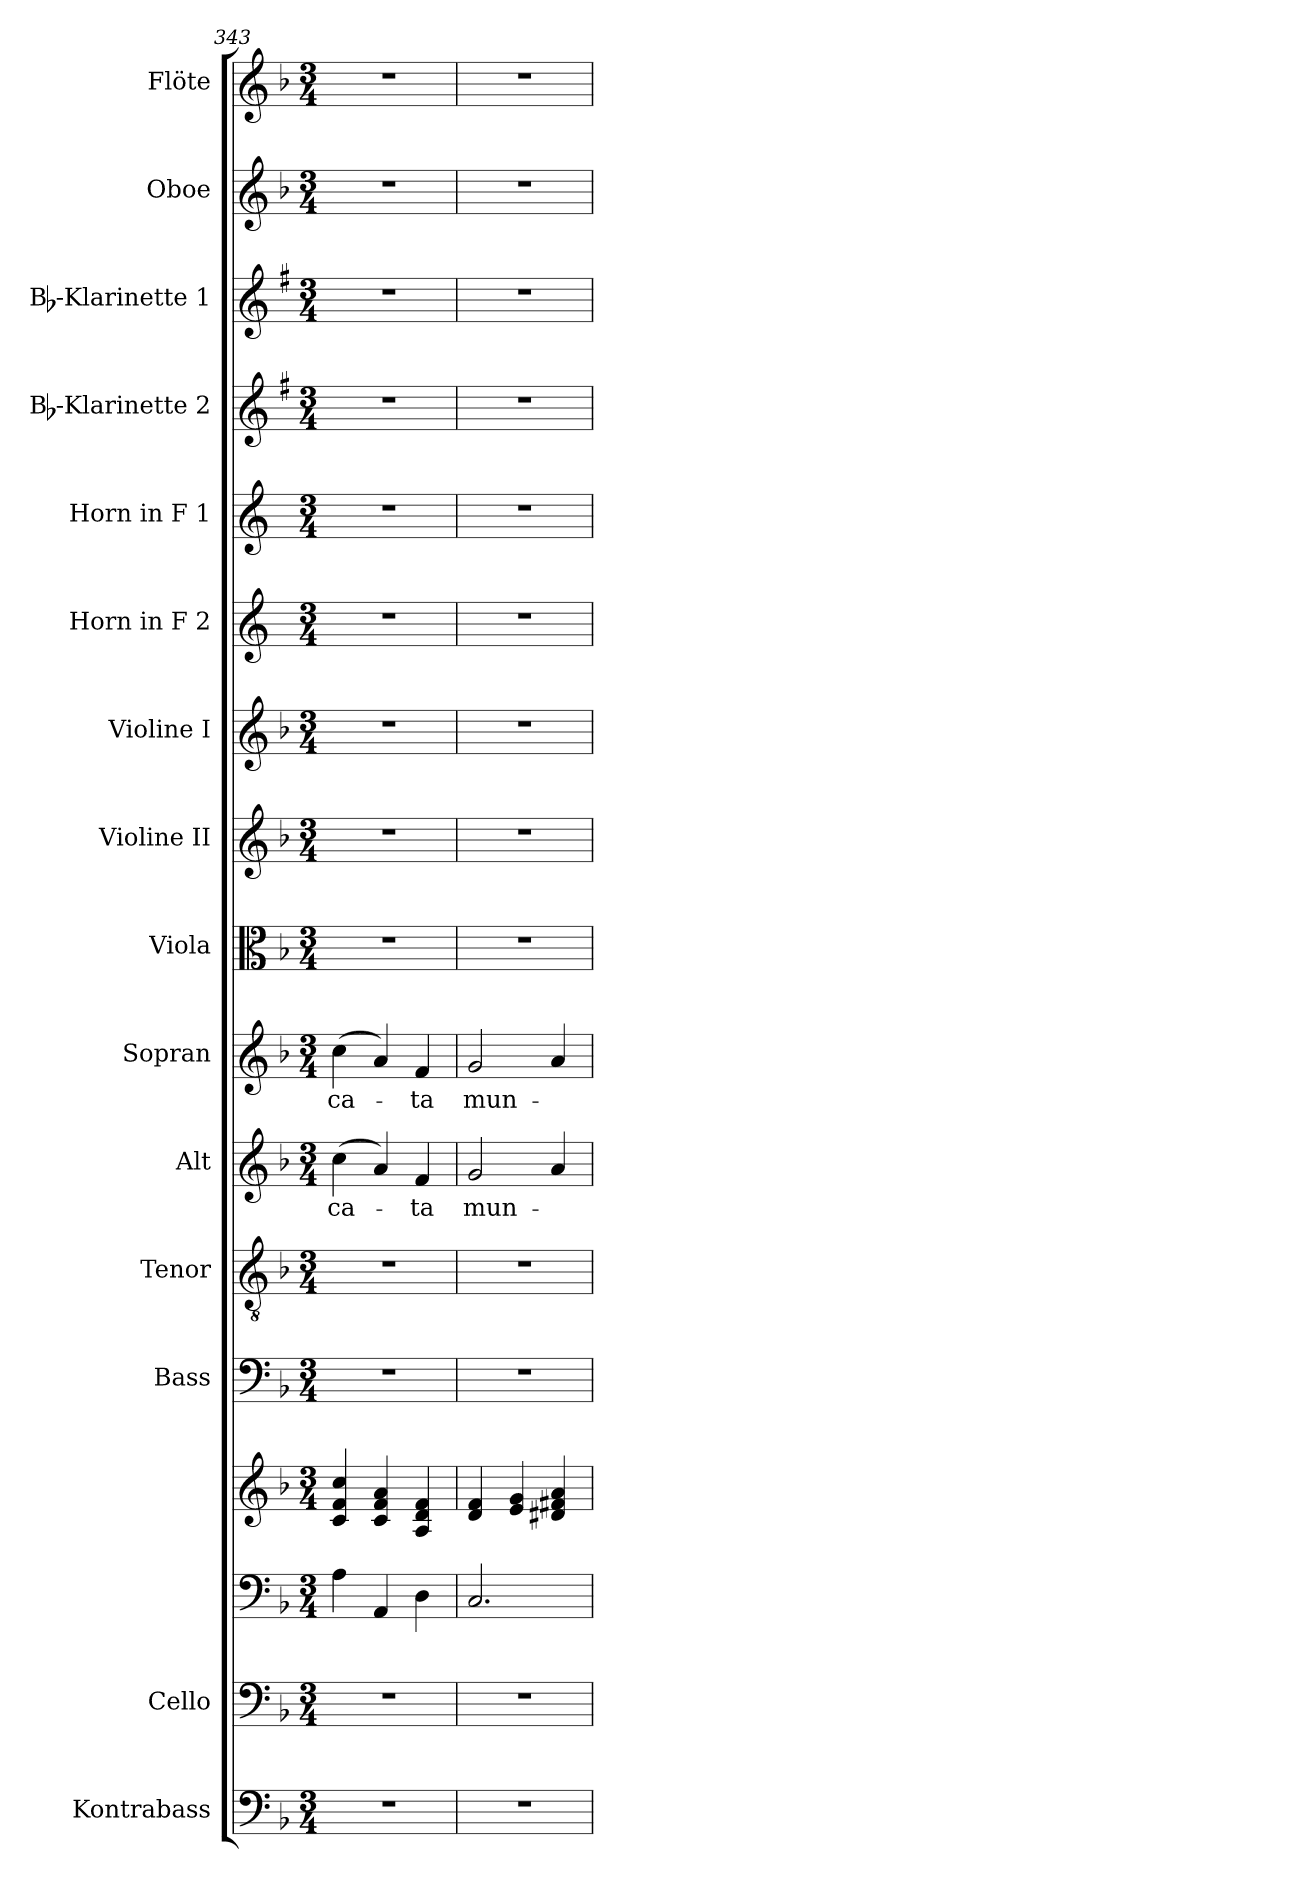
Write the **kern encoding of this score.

**kern	**kern	**kern	**kern	**kern	**kern	**kern	**text	**kern	**text	**kern	**kern	**kern	**kern	**kern	**kern	**kern	**kern	**kern
*part16	*part15	*part14	*part14	*part13	*part12	*part11	*part11	*part10	*part10	*part9	*part8	*part7	*part6	*part5	*part4	*part3	*part2	*part1
*staff17	*staff16	*staff15	*staff14	*staff13	*staff12	*staff11	*staff11	*staff10	*staff10	*staff9	*staff8	*staff7	*staff6	*staff5	*staff4	*staff3	*staff2	*staff1
*I"Kontrabass	*I"Cello	*	*	*I"Bass	*I"Tenor	*I"Alt	*	*I"Sopran	*	*I"Viola	*I"Violine II	*I"Violine I	*I"Horn in F 2	*I"Horn in F 1	*I"Bb-Klarinette 2	*I"Bb-Klarinette 1	*I"Oboe	*I"Flöte
*I'Kb.	*	*	*	*I'B.	*I'T.	*I'A.	*	*I'S.	*	*I'Vla.	*I'Vl. II	*I'Vl. I	*	*	*I'Bb Kl. 2	*I'Bb Kl. 1	*I'Ob.	*I'Fl.
*clefF4	*clefF4	*clefF4	*clefG2	*clefF4	*clefGv2	*clefG2	*	*clefG2	*	*clefC3	*clefG2	*clefG2	*clefG2	*clefG2	*clefG2	*clefG2	*clefG2	*clefG2
*ITrd7c12	*	*	*	*	*	*	*	*	*	*	*	*	*ITrd4c7	*ITrd4c7	*ITrd1c2	*ITrd1c2	*	*
*k[b-]	*k[b-]	*k[b-]	*k[b-]	*k[b-]	*k[b-]	*k[b-]	*	*k[b-]	*	*k[b-]	*k[b-]	*k[b-]	*k[b-]	*k[b-]	*k[b-]	*k[b-]	*k[b-]	*k[b-]
*F:	*F:	*F:	*F:	*F:	*F:	*F:	*	*F:	*	*F:	*F:	*F:	*F:	*F:	*F:	*F:	*F:	*F:
*M3/4	*M3/4	*M3/4	*M3/4	*M3/4	*M3/4	*M3/4	*	*M3/4	*	*M3/4	*M3/4	*M3/4	*M3/4	*M3/4	*M3/4	*M3/4	*M3/4	*M3/4
=343	=343	=343	=343	=343	=343	=343	=343	=343	=343	=343	=343	=343	=343	=343	=343	=343	=343	=343
!	!	!	!	!	!	!	!LO:LY:b	!	!LO:LY:b	!	!	!	!	!	!	!	!	!
2.r	2.r	4A\	4c/ 4f/ 4cc/	2.r	2.r	(>4cc\	-ca-	(>4cc\	-ca-	2.r	2.r	2.r	2.r	2.r	2.r	2.r	2.r	2.r
.	.	4AA/	4c/ 4f/ 4a/	.	.	4a/)	.	4a/)	.	.	.	.	.	.	.	.	.	.
!	!	!	!	!	!	!	!LO:LY:b	!	!LO:LY:b	!	!	!	!	!	!	!	!	!
.	.	4D\	4A/ 4d/ 4f/	.	.	4f/	-ta	4f/	-ta	.	.	.	.	.	.	.	.	.
=344	=344	=344	=344	=344	=344	=344	=344	=344	=344	=344	=344	=344	=344	=344	=344	=344	=344	=344
!	!	!	!	!	!	!	!LO:LY:b	!	!LO:LY:b	!	!	!	!	!	!	!	!	!
2.r	2.r	2.C/	4d/ 4f/	2.r	2.r	2g/	mun-	2g/	mun-	2.r	2.r	2.r	2.r	2.r	2.r	2.r	2.r	2.r
.	.	.	4e/ 4g/	.	.	.	.	.	.	.	.	.	.	.	.	.	.	.
.	.	.	4d#X/ 4f#X/ 4a/	.	.	4a/	.	4a/	.	.	.	.	.	.	.	.	.	.
=	=	=	=	=	=	=	=	=	=	=	=	=	=	=	=	=	=	=
*-	*-	*-	*-	*-	*-	*-	*-	*-	*-	*-	*-	*-	*-	*-	*-	*-	*-	*-
